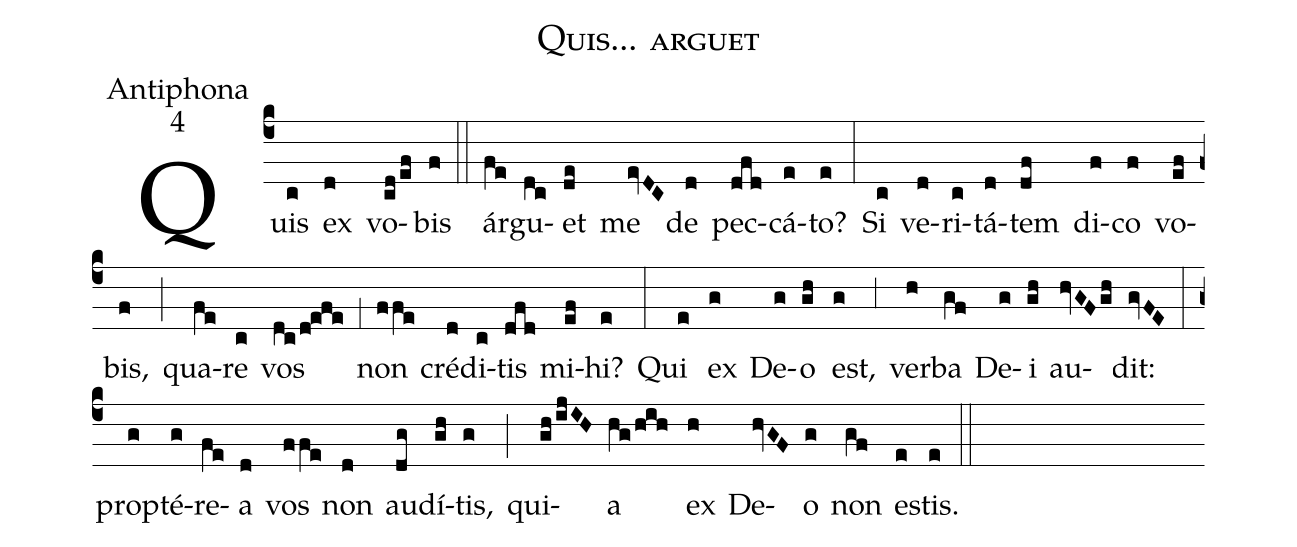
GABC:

name:Quis... arguet;
office-part:Antiphona;
mode:4;
%%
(c4) Quis(c) ex(d) vo(cd/ef)bis(f) (::) ár(fe)gu(dc)et(de) me(evDC) de(d) pec(dfd)cá(e)to?(e) (:) Si(c) ve(d)ri(c)tá(d)tem(df) di(f)co(f) vo(ef)bis,(f) (;) qua(fe)re(c) vos(dc/d!efe) (;1) non(ffe) cré(d)di(c)tis(dfd) mi(ef)hi?(e) (:) Qui(e) ex(g) De(g)o(gh) est,(g) (;3) ver(h)ba(gf) De(g)i(gh) au(hvGFgh)dit:(gvFE) (:) prop(g)té(g)re(fe)a(d) vos(ffe) non(d) au(dg)dí(gh)tis,(g) (;) qui(gh/ijIH)a(hg/hih) ex(h) De(hvGF)o(g) non(gf) e(e)stis.(e) (::)
